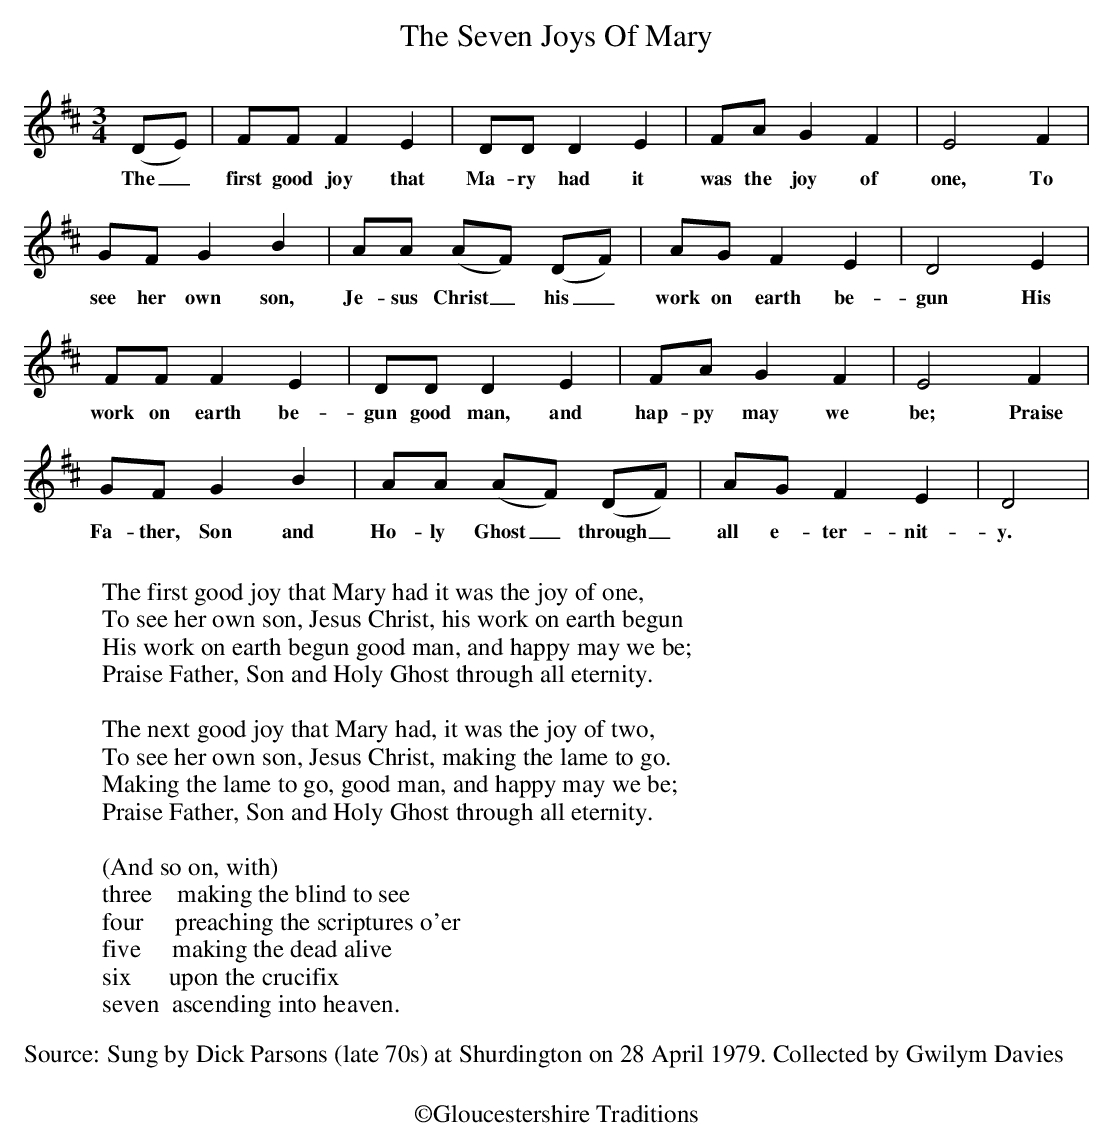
X:1
T:The Seven Joys Of Mary
M:3/4
L:1/8
K:D
(DE) | FF F2 E2 | DD D2 E2 | FA G2 F2 | E4 F2 |
w:The_ first good joy that Ma-ry had it was the joy of one, To
GF G2 B2 |AA (AF) (DF) | AG F2 E2 | D4 E2 |
w: see her own son, Je-sus Christ_ his_ work on earth be-gun His
FF F2 E2 |DD D2 E2 | FA G2 F2 | E4 F2 |
w: work on earth be-gun good man, and hap-py may we be; Praise
GF G2 B2 |AA (AF) (DF) | AG F2 E2 | D4 |
w: Fa-ther, Son and Ho-ly Ghost_ through_ all e-ter-nit-y.
W:
W:The first good joy that Mary had it was the joy of one,
W:To see her own son, Jesus Christ, his work on earth begun
W:His work on earth begun good man, and happy may we be;
W:Praise Father, Son and Holy Ghost through all eternity.
W:
W:The next good joy that Mary had, it was the joy of two,
W:To see her own son, Jesus Christ, making the lame to go.
W:Making the lame to go, good man, and happy may we be;
W:Praise Father, Son and Holy Ghost through all eternity.
W:
W:(And so on, with)
W:three    making the blind to see
W:four     preaching the scriptures o'er
W:five     making the dead alive
W:six      upon the crucifix
W:seven  ascending into heaven.
W:
